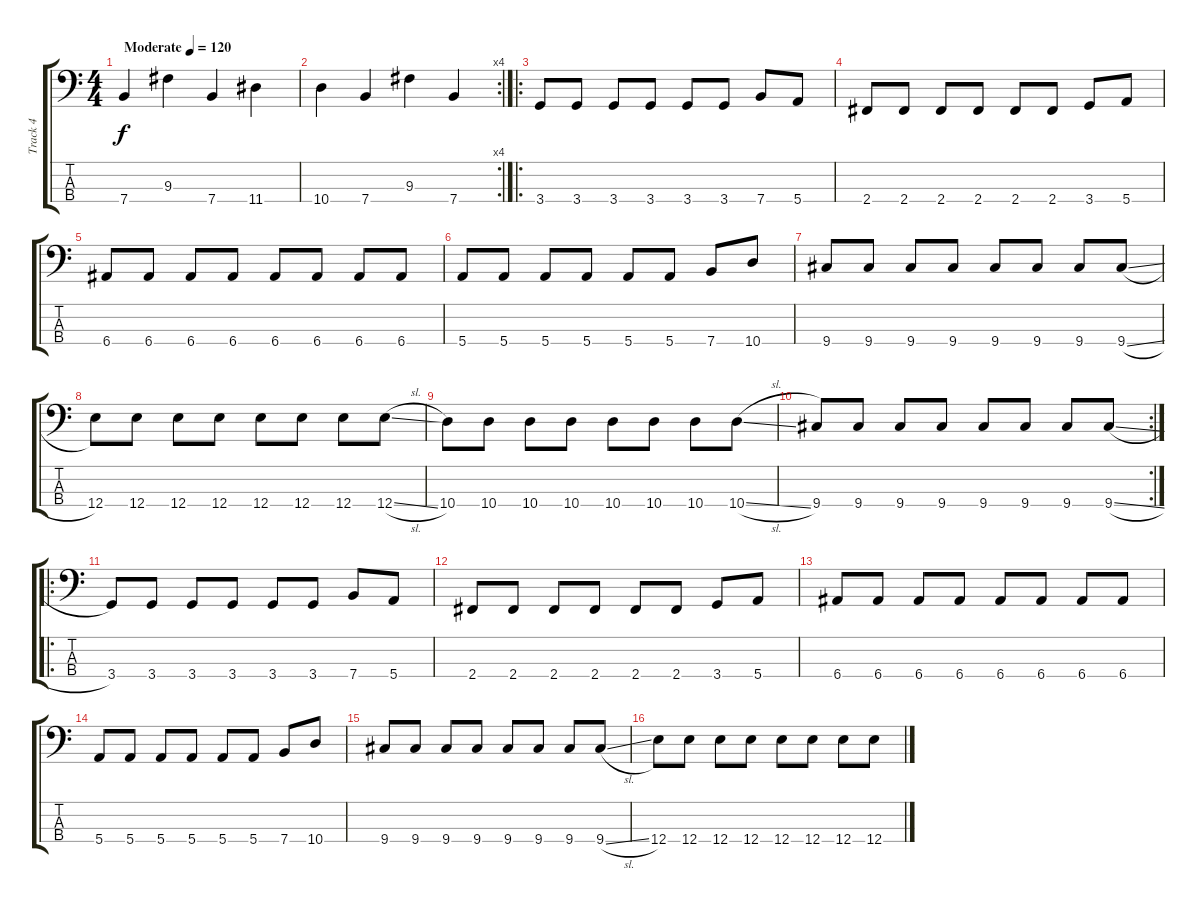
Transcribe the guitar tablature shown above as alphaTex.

\track ("Track 4" "Track 4") {instrument electricguitarjazz}
\staff {score tabs}
\tuning (G2 D2 A1 E1) {hide}
\ts (4 4)
\tempo (120 "Moderate")
\clef f4
\ks c
7.4.4{dy f instrument electricguitarjazz} 9.3.4 7.4.4 11.4.4 |
\rc 4
10.4.4 7.4.4 9.3.4 7.4.4 |
\ro
3.4.8 3.4.8 3.4.8 3.4.8 3.4.8 3.4.8 7.4.8 5.4.8 |
2.4.8 2.4.8 2.4.8 2.4.8 2.4.8 2.4.8 3.4.8 5.4.8 |
6.4.8 6.4.8 6.4.8 6.4.8 6.4.8 6.4.8 6.4.8 6.4.8 |
5.4.8 5.4.8 5.4.8 5.4.8 5.4.8 5.4.8 7.4.8 10.4.8 |
9.4.8 9.4.8 9.4.8 9.4.8 9.4.8 9.4.8 9.4.8 9.4{sl}.8 |
12.4.8 12.4.8 12.4.8 12.4.8 12.4.8 12.4.8 12.4.8 12.4{sl}.8 |
10.4.8 10.4.8 10.4.8 10.4.8 10.4.8 10.4.8 10.4.8 10.4{sl}.8 |
\rc 2
9.4.8 9.4.8 9.4.8 9.4.8 9.4.8 9.4.8 9.4.8 9.4{sl}.8 |
\ro
3.4.8 3.4.8 3.4.8 3.4.8 3.4.8 3.4.8 7.4.8 5.4.8 |
2.4.8 2.4.8 2.4.8 2.4.8 2.4.8 2.4.8 3.4.8 5.4.8 |
6.4.8 6.4.8 6.4.8 6.4.8 6.4.8 6.4.8 6.4.8 6.4.8 |
5.4.8 5.4.8 5.4.8 5.4.8 5.4.8 5.4.8 7.4.8 10.4.8 |
9.4.8 9.4.8 9.4.8 9.4.8 9.4.8 9.4.8 9.4.8 9.4{sl}.8 |
12.4.8 12.4.8 12.4.8 12.4.8 12.4.8 12.4.8 12.4.8 12.4{sl}.8
